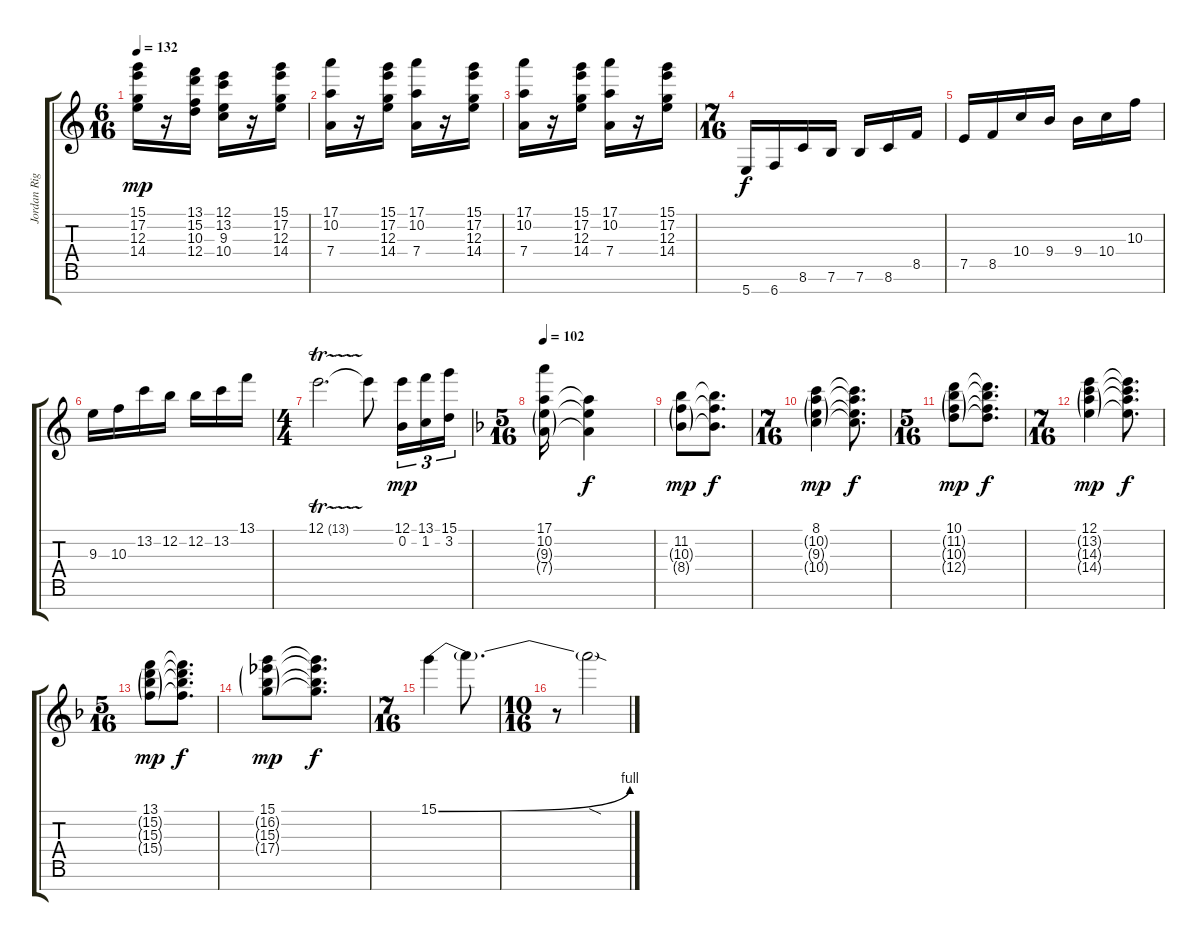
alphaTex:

\track ("Jordan Right Hand Overdubs and Effects" "Jordan Rig") {instrument stringensemble1}
\staff {score tabs}
\tuning (E5 B4 G4 D4 A3 E3 B2) {hide}
\ts (6 16)
\tempo 132
\clef g2
\ks c
(15.1 17.2 12.3 14.4).16{dy mp} r.16 (13.1 15.2 10.3 12.4).16 (12.1 13.2 9.3 10.4).16 r.16 (15.1 17.2 12.3 14.4).16 |
(17.1 10.2 7.4).16 r.16 (15.1 17.2 12.3 14.4).16 (17.1 10.2 7.4).16 r.16 (15.1 17.2 12.3 14.4).16 |
(17.1 10.2 7.4).16 r.16 (15.1 17.2 12.3 14.4).16 (17.1 10.2 7.4).16 r.16 (15.1 17.2 12.3 14.4).16 |
\ts (7 16)
5.7.16{dy f} 6.7.16 8.6.16 7.6.16 7.6.16 8.6.16 8.5.16 |
7.5.16 8.5.16 10.4.16 9.4.16 9.4.16 10.4.16 10.3.16 |
9.3.16 10.3.16 13.2.16 12.2.16 12.2.16 13.2.16 13.1.16 |
\ts (4 4)
12.1{tr (13 32)}.2{d} 12.1{t}.8 (12.1 0.2).16{tu (3 2) dy mp volume 15 instrument stringensemble1} (13.1 1.2).16{tu (3 2)} (15.1 3.2).16{tu (3 2)} |
\ts (5 16)
\tempo 102
\ks f
(17.1 10.2 9.3{g} 7.4{g}).16 (10.2{t} 9.3{t} 7.4{t}).4{dy f} |
(11.2 10.3{g} 8.4{g}).8{dy mp} (11.2{t} 10.3{t} 8.4{t}).8{d dy f} |
\ts (7 16)
(8.1 10.2{g} 9.3{g} 10.4{g}).4{dy mp} (8.1{t} 10.2{t} 9.3{t} 10.4{t}).8{d dy f} |
\ts (5 16)
(10.1 11.2{g} 10.3{g} 12.4{g}).8{dy mp} (10.1{t} 11.2{t} 10.3{t} 12.4{t}).8{d dy f} |
\ts (7 16)
(12.1 13.2{g} 14.3{g} 14.4{g}).4{dy mp} (12.1{t} 13.2{t} 14.3{t} 14.4{t}).8{d dy f} |
\ts (5 16)
(13.1 15.2{g} 15.3{g} 15.4{g}).8{dy mp} (13.1{t} 15.2{t} 15.3{t} 15.4{t}).8{d dy f} |
(15.1 16.2{g} 15.3{g} 17.4{g}).8{dy mp} (15.1{t} 16.2{t} 15.3{t} 17.4{t}).8{d dy f} |
\ts (7 16)
15.1{be (bend 0 0 60 4)}.4 15.1{t}.8{d} |
\ts (10 16)
r.8 15.1{sod t}.2
